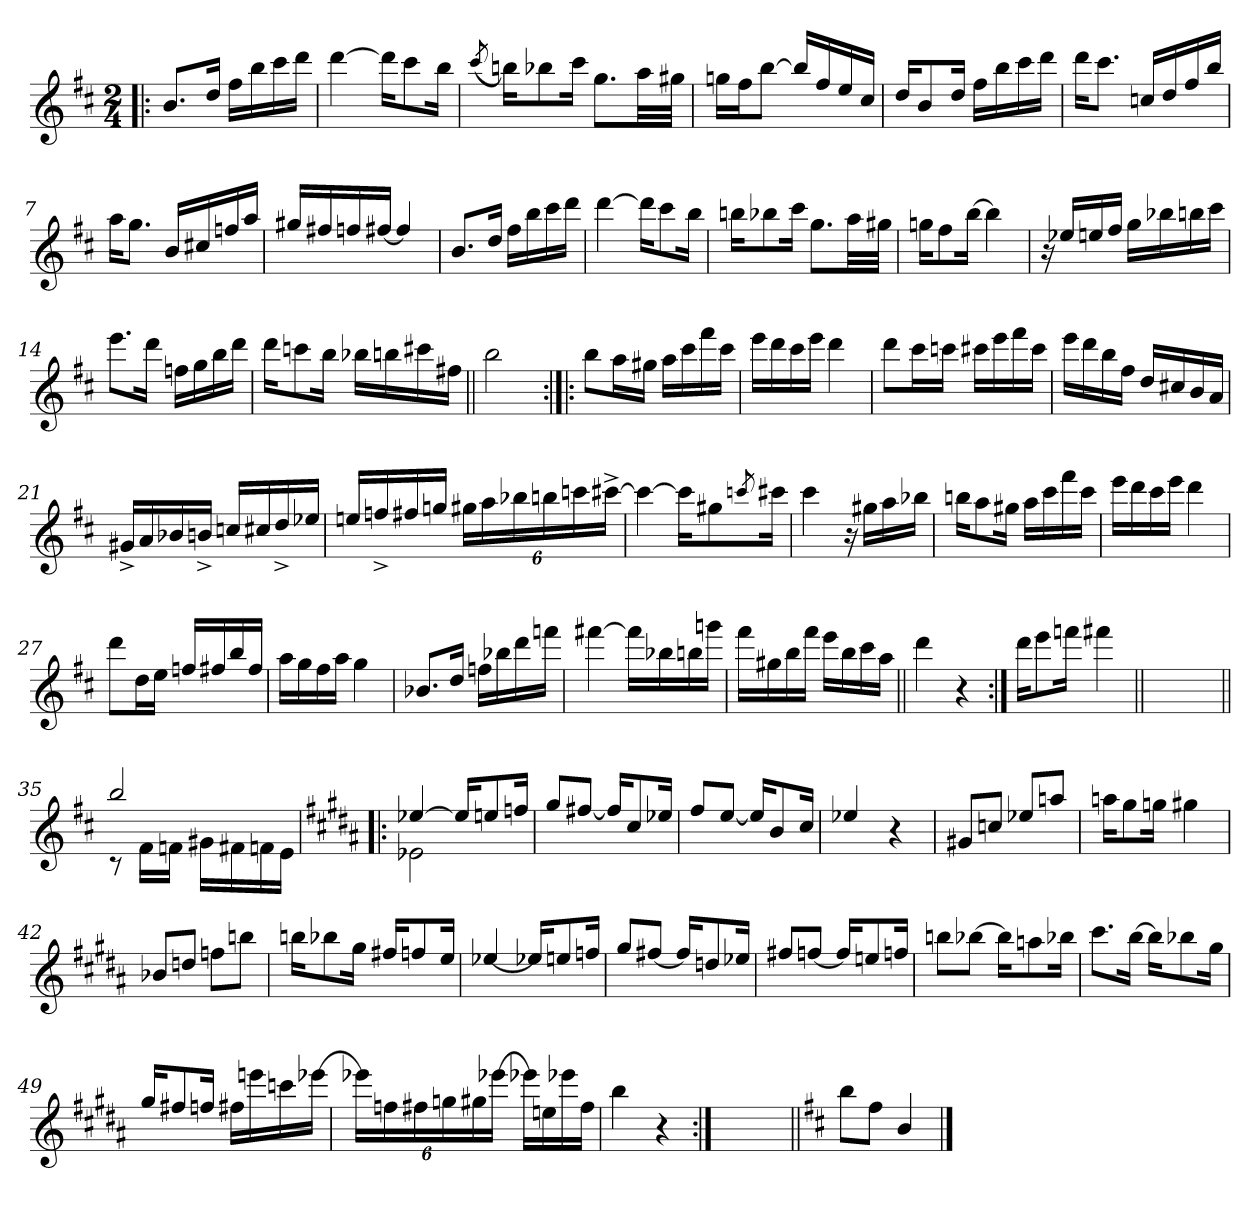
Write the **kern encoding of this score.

**kern
*part1
*staff1
*clefG2
*k[f#c#]
*D:
*M2/4
=1!|:
8.b/L
16dd/Jk
16ff#\LL
16bb\
16ccc#\
16ddd\JJ
=2
[4ddd\
16ddd\KL]
8ccc#\
16bb\Jk
=3
(<8qccc#/
16bbn\KL)
8bb-X\
16ccc#\Jk
8.gg\L
32aa\LL
32gg#X\JJJ
=4
16ggn\LL
16ff#\J
[8bb\J
16bbn/LL]
16ff#/
16ee/
16cc#/JJ
!!LO:LB:g=z
=5
16dd/KL
8b/
16dd/Jk
16ff#\LL
16bb\
16ccc#\
16ddd\JJ
=6
16ddd\KL
8.ccc#\J
16ccn/LL
16dd/
16ff#/
16bb/JJ
=7
16aa\KL
8.gg\J
16b/LL
16cc#X/
16ffn/
16aa/JJ
=8
16gg#X/LL
16ff#X/
16ffn/
[16ff#X/JJ
4ff#/]
!!LO:LB:g=z
=9
8.b/L
16dd/Jk
16ff#\LL
16bb\
16ccc#\
16ddd\JJ
=10
[4ddd\
16ddd\KL]
8ccc#\
16bb\Jk
=11
16bbn\KL
8bb-X\
16ccc#\Jk
8.gg\L
32aa\LL
32gg#X\JJJ
=12
16ggn\KL
8ff#\
[16bb\Jk
4bb\]
!!LO:LB:g=z
=13
16r
16ee-X/LL
16een/
16ff#/JJ
16gg\LL
16bb-X\
16bbn\
16ccc#\JJ
=14
8.eee\L
16ddd\Jk
16ffn\LL
16gg\
16bb\
16ddd\JJ
=15
16ddd\KL
8cccn\
16bb\Jk
16bb-X\LL
16bbn\
16ccc#X\
16ff#X\JJ
=16||
2bb\
!!LO:LB:g=z
=17:|!|:
8bb\L
16aa\L
16gg#X\JJ
16aa\LL
16ccc#\
16fff#\
16ccc#\JJ
=18
16eee\LL
16ddd\
16ccc#\
16eee\JJ
4ddd\
=19
8ddd\L
16ccc#\L
16cccn\JJ
16ccc#X\LL
16eee\
16fff#\
16ccc#\JJ
=20
16eee\LL
16ddd\
16bb\
16ff#\JJ
16dd/LL
16cc#X/
16b/
16a/JJ
=21
16g#X^</LL
16a/
16b-X/
16bn^</JJ
16ccn/LL
16cc#X/
16dd^</
16ee-X/JJ
!!LO:LB:g=z
=22
16een/LL
16ffn^</
16ff#X/
16ggn/JJ
24gg#X\LL
24aa\
24bb-X\
24bbn\
24cccn\
[24ccc#X^>\JJ
=23
4ccc#\_
16ccc#\KL]
8gg#X\
8qcccn/
16ccc#X\Jk
=24
4ccc#\
16r
16gg#X\LL
16aa\
16bb-X\JJ
=25
16bbn\KL
8aa\
16gg#X\Jk
16aa\LL
16ccc#\
16fff#\
16ccc#\JJ
!!LO:LB:g=z
=26
16eee\LL
16ddd\
16ccc#\
16eee\JJ
4ddd\
=27
8ddd\L
16dd\L
16ee\JJ
16ffn/LL
16ff#X/
16bb/
16ff#/JJ
=28
16aa\LL
16gg\
16ff#\
16aa\JJ
4gg\
=29
8.b-X/L
16dd/Jk
16ffn\LL
16bb-X\
16ddd\
16fffn\JJ
=30
[4fff#X\
16fff#\LL]
16bb-X\
16bbn\
16gggn\JJ
!!LO:LB:g=z
=31
16fff#\LL
16gg#X\
16bb\
16fff#\JJ
16eee\LL
16bb\
16ccc#\
16aa\JJ
=32||
4ddd\
4r
=33:|!
16ddd\KL
8eee\
16fffn\Jk
4fff#X\
=34||
2ryy
=35||
*^
2bb/	8rc
.	16f#\LL
.	16fn\JJ
.	16g#X\LL
.	16f#X\
.	16fn\
.	16e\JJ
!!LO:LB:g=z	!!
=36!|:	=36!|:
*k[f#c#g#d#a#]	*
*B:	*
[>4ee-X/	2e-X\
16ee-/KL]	.
8een/	.
16ffn/Jk	.
*v	*v
=37
8gg#/L
[8ff#X/J
16ff#/KL]
8cc#/
16ee-X/Jk
=38
8ff#/L
[8ee/J
16ee/KL]
8b/
16cc#/Jk
=39
4ee-X/
4r
=40
8g#X/L
8ccn/J
8ee-X/L
8aan/J
!!LO:LB:g=z
=41
16aan\KL
8gg#\
16ggn\Jk
4gg#X\
=42
8b-X/L
8ddn/J
8ffn\L
8bbn\J
=43
16bbn\KL
8bb-X\
16gg#\Jk
16ff#X/KL
8ffn/
16ee/Jk
=44
[4ee-X/
16ee-X/KL]
8een/
16ffn/Jk
=45
8gg#/L
[8ff#X/J
16ff#/KL]
8ddn/
16ee-X/Jk
!!LO:LB:g=z
=46
8ff#X/L
[8ffn/J
16ff/KL]
8een/
16ffn/Jk
=47
8bbn\L
[8bb-X\J
16bb-\KL]
8aan\
16bb-X\Jk
=48
8.ccc#\L
[16bb\Jk
16bb\KL]
8bb-X\
16gg#\Jk
=49
16gg#/KL
8ff#X/
16ffn/Jk
16ff#X\LL
16eeen\
16cccn\
[16eee-X\JJ
!!LO:LB:g=z
=50
24eee-X\LL]
24ffn\
24ff#X\
24ggn\
24gg#X\
[24eee-X\JJ
16eee-X\LL]
16een\
16eee-X\
16ff#\JJ
=51
4bb\
4r
=52:|!
2ryy
=53||
*k[f#c#]
*D:
8bb\L
8ff#\J
4b/
==
*-
